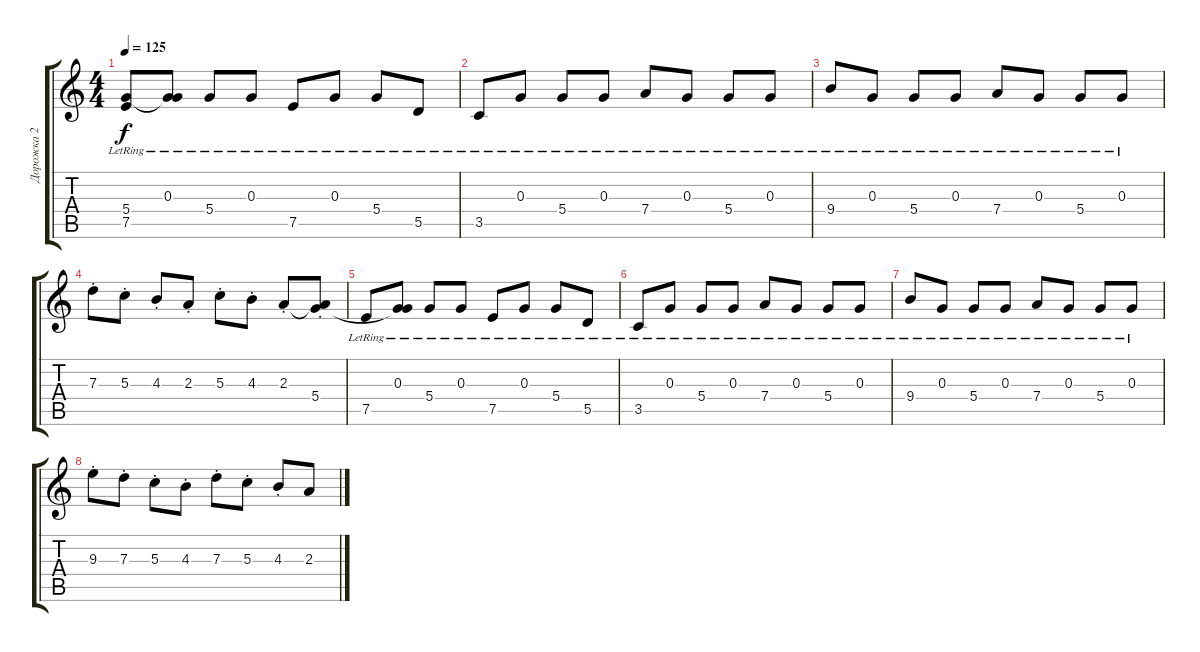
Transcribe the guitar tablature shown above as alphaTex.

\track ("Дорожка 2" "Дорожка 2") {instrument acousticguitarsteel}
\staff {score tabs}
\tuning (E4 B3 G3 D3 A2 E2) {hide}
\ts (4 4)
\tempo 125
\clef g2
\ks c
(5.4{t} 7.5{lr}).8{dy f} (0.3{lr} 5.4{t}).8 5.4{lr}.8 0.3{lr}.8 7.5{lr}.8 0.3{lr}.8 5.4{lr}.8 5.5{lr}.8 |
3.5{lr}.8 0.3{lr}.8 5.4{lr}.8 0.3{lr}.8 7.4{lr}.8 0.3{lr}.8 5.4{lr}.8 0.3{lr}.8 |
9.4{lr}.8 0.3{lr}.8 5.4{lr}.8 0.3{lr}.8 7.4{lr}.8 0.3{lr}.8 5.4{lr}.8 0.3{lr}.8 |
7.3{st}.8 5.3{st}.8 4.3{st}.8 2.3{st}.8 5.3{st}.8 4.3{st}.8 2.3{st}.8 (2.3{t} 5.4{st}).8 |
7.5{lr}.8 (0.3{lr} 5.4{t}).8 5.4{lr}.8 0.3{lr}.8 7.5{lr}.8 0.3{lr}.8 5.4{lr}.8 5.5{lr}.8 |
3.5{lr}.8 0.3{lr}.8 5.4{lr}.8 0.3{lr}.8 7.4{lr}.8 0.3{lr}.8 5.4{lr}.8 0.3{lr}.8 |
9.4{lr}.8 0.3{lr}.8 5.4{lr}.8 0.3{lr}.8 7.4{lr}.8 0.3{lr}.8 5.4{lr}.8 0.3{lr}.8 |
9.3{st}.8 7.3{st}.8 5.3{st}.8 4.3{st}.8 7.3{st}.8 5.3{st}.8 4.3{st}.8 2.3.8
